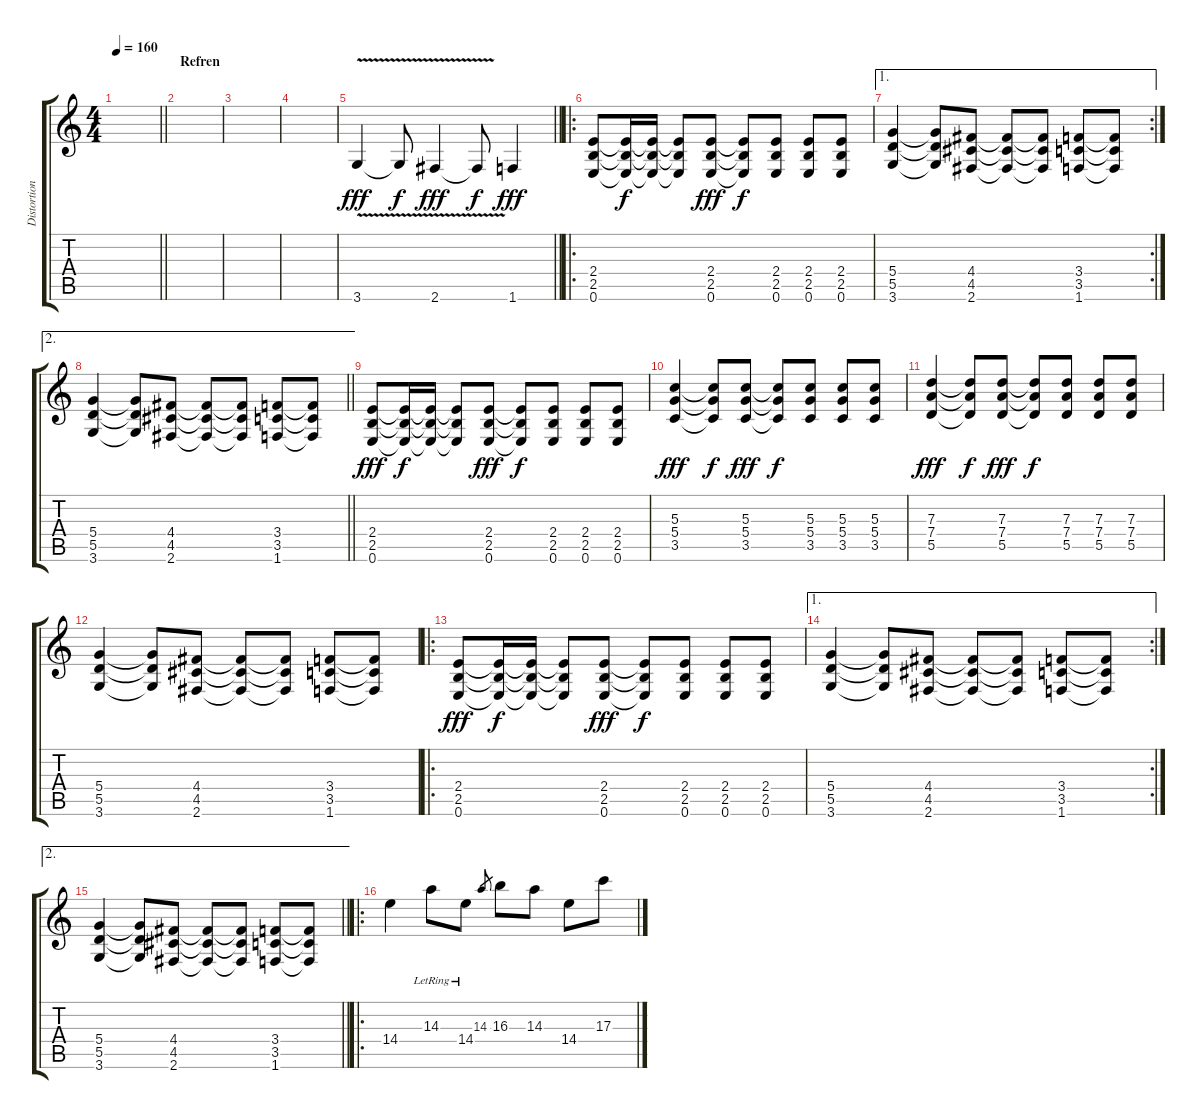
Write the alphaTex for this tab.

\track ("Distortion Guitar " "Distortion") {instrument distortionguitar}
\staff {score tabs}
\tuning (E4 B3 G3 D3 A2 E2) {hide}
\ts (4 4)
\tempo 160
\clef g2
\barLineRight lightlight
\ks c
|
\section ("" "Refren")
|
|
|
\barLineRight lightlight
3.6{v}.4{dy fff} 3.6{t}.8{dy f} 2.6{v}.4{dy fff} 2.6{t}.8{dy f} 1.6.4{dy fff} |
\ro
(2.4 2.5 0.6).8 (2.4{t} 2.5{t} 0.6{t}).16{dy f} (2.4{t} 2.5{t} 0.6{t}).16 (2.4{t} 2.5{t} 0.6{t}).8 (2.4 2.5 0.6).8{dy fff} (2.4{t} 2.5{t} 0.6{t}).8{dy f} (2.4 2.5 0.6).8 (2.4 2.5 0.6).8 (2.4 2.5 0.6).8 |
\ae 1
\rc 2
(5.4 5.5 3.6).4 (5.4{t} 5.5{t} 3.6{t}).8 (4.4 4.5 2.6).8 (4.4{t} 4.5{t} 2.6{t}).8 (4.4{t} 4.5{t} 2.6{t}).8 (3.4 3.5 1.6).8 (3.4{t} 3.5{t} 1.6{t}).8 |
\ae 2
\barLineRight lightlight
(5.4 5.5 3.6).4 (5.4{t} 5.5{t} 3.6{t}).8 (4.4 4.5 2.6).8 (4.4{t} 4.5{t} 2.6{t}).8 (4.4{t} 4.5{t} 2.6{t}).8 (3.4 3.5 1.6).8 (3.4{t} 3.5{t} 1.6{t}).8 |
(2.4 2.5 0.6).8{dy fff} (2.4{t} 2.5{t} 0.6{t}).16{dy f} (2.4{t} 2.5{t} 0.6{t}).16 (2.4{t} 2.5{t} 0.6{t}).8 (2.4 2.5 0.6).8{dy fff} (2.4{t} 2.5{t} 0.6{t}).8{dy f} (2.4 2.5 0.6).8 (2.4 2.5 0.6).8 (2.4 2.5 0.6).8 |
(5.3 5.4 3.5).4{dy fff} (5.3{t} 5.4{t} 3.5{t}).8{dy f} (5.3 5.4 3.5).8{dy fff} (5.3{t} 5.4{t} 3.5{t}).8{dy f} (5.3 5.4 3.5).8 (5.3 5.4 3.5).8 (5.3 5.4 3.5).8 |
(7.3 7.4 5.5).4{dy fff} (7.3{t} 7.4{t} 5.5{t}).8{dy f} (7.3 7.4 5.5).8{dy fff} (7.3{t} 7.4{t} 5.5{t}).8{dy f} (7.3 7.4 5.5).8 (7.3 7.4 5.5).8 (7.3 7.4 5.5).8 |
(5.4 5.5 3.6).4 (5.4{t} 5.5{t} 3.6{t}).8 (4.4 4.5 2.6).8 (4.4{t} 4.5{t} 2.6{t}).8 (4.4{t} 4.5{t} 2.6{t}).8 (3.4 3.5 1.6).8 (3.4{t} 3.5{t} 1.6{t}).8 |
\ro
(2.4 2.5 0.6).8{dy fff} (2.4{t} 2.5{t} 0.6{t}).16{dy f} (2.4{t} 2.5{t} 0.6{t}).16 (2.4{t} 2.5{t} 0.6{t}).8 (2.4 2.5 0.6).8{dy fff} (2.4{t} 2.5{t} 0.6{t}).8{dy f} (2.4 2.5 0.6).8 (2.4 2.5 0.6).8 (2.4 2.5 0.6).8 |
\ae 1
\rc 2
(5.4 5.5 3.6).4 (5.4{t} 5.5{t} 3.6{t}).8 (4.4 4.5 2.6).8 (4.4{t} 4.5{t} 2.6{t}).8 (4.4{t} 4.5{t} 2.6{t}).8 (3.4 3.5 1.6).8 (3.4{t} 3.5{t} 1.6{t}).8 |
\ae 2
\barLineRight lightlight
(5.4 5.5 3.6).4 (5.4{t} 5.5{t} 3.6{t}).8 (4.4 4.5 2.6).8 (4.4{t} 4.5{t} 2.6{t}).8 (4.4{t} 4.5{t} 2.6{t}).8 (3.4 3.5 1.6).8 (3.4{t} 3.5{t} 1.6{t}).8 |
\ro
14.4.4 14.3{lr}.8 14.4{lr}.8 14.3.8{gr} 16.3.8 14.3.8 14.4.8 17.3.8
